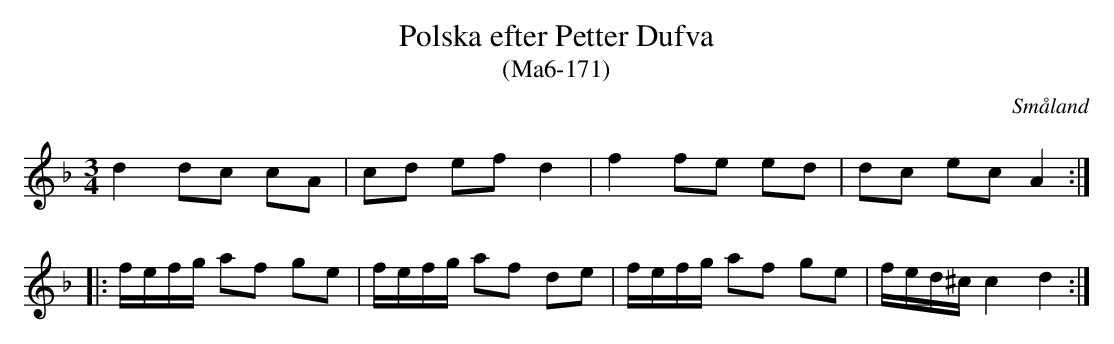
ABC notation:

X:1
T: Polska efter Petter Dufva
T: (Ma6-171)
O: Småland
M: 3/4
L: 1/8
K: Dm
d2 dc cA | cd ef d2 | f2 fe ed | dc ec A2 :|
|: f/e/f/g/ af ge | f/e/f/g/ af de | f/e/f/g/ af ge | f/e/d/^c/ c2 d2 :|
